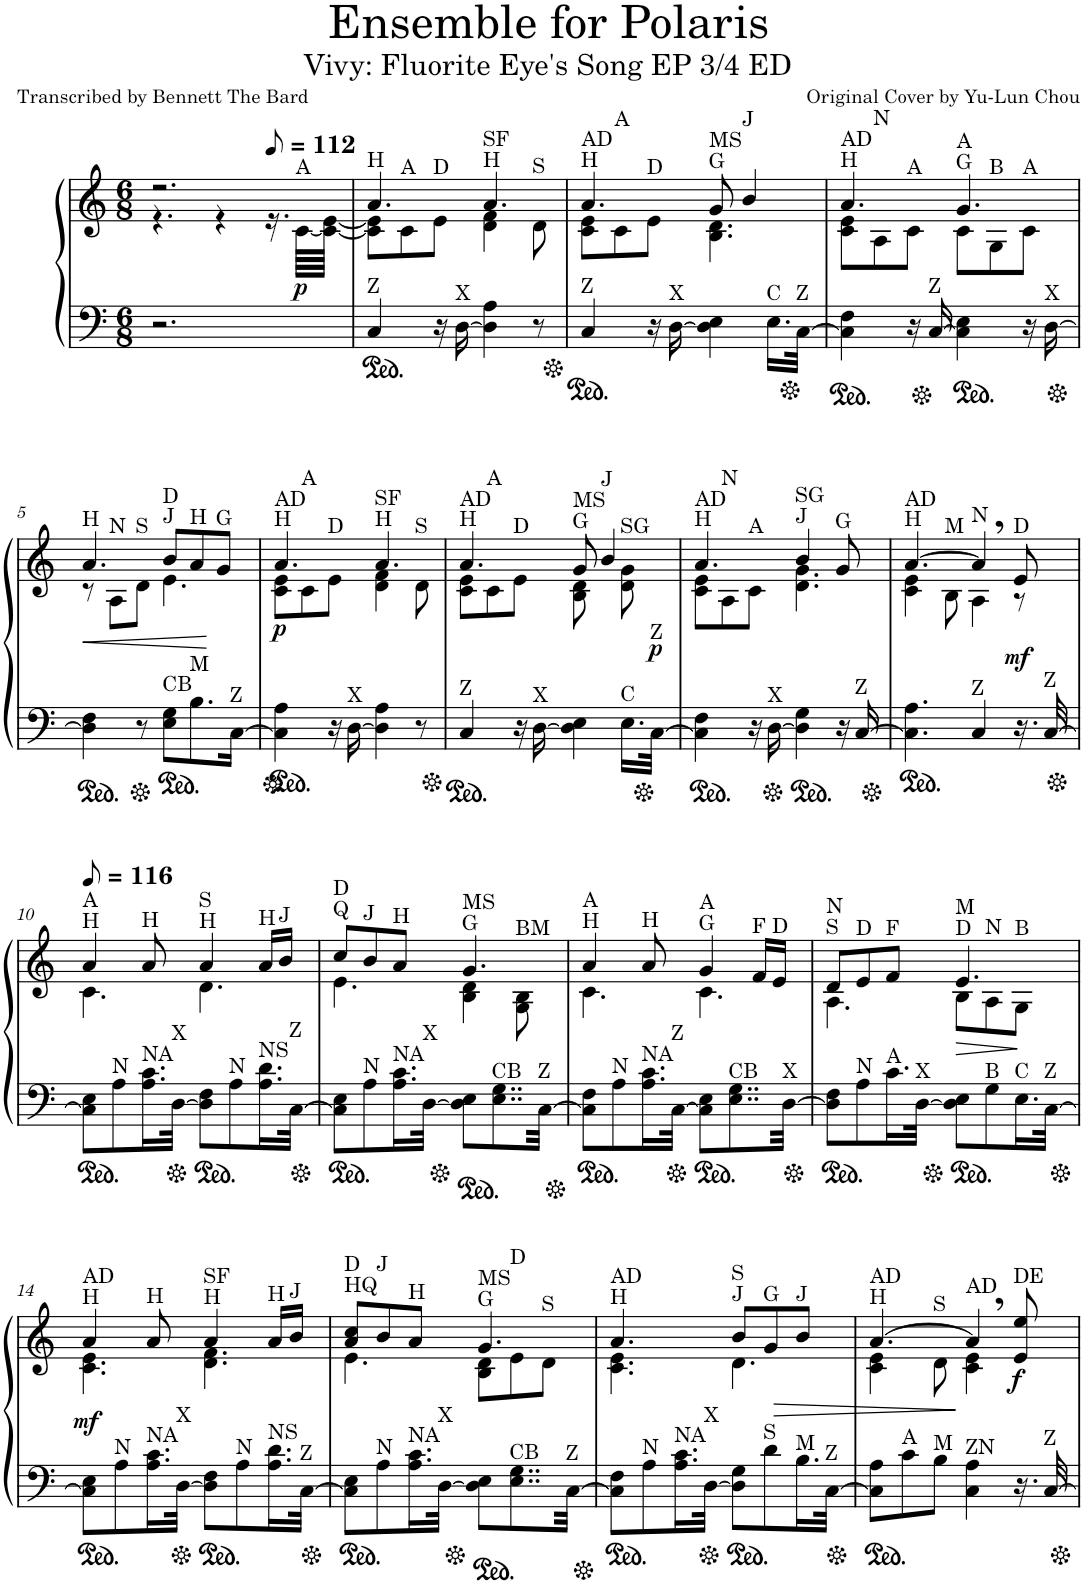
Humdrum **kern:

**kern	**kern	**dynam
*part1	*part1	*part1
*staff2	*staff1	*staff1/2
*I"Piano	*	*
*I'Pno.	*	*
*clefF4	*clefG2	*
*k[]	*k[]	*
*M6/8	*M6/8	*
=1	=1	=1
*	*^	*
2.r	2.r	4.r	.
.	.	4r	.
*	*MM56	*	*
.	.	16.r	.
!	!	!LO:TX:a:t=A	!
!	!	!	!LO:DY:b
.	.	[64c\LLLL	p
.	.	64c\_ [64e\JJJJ	.
=2	=2	=2	=2
!	!LO:TX:a:t=H	!	!
!LO:TX:a:t=Z	!	!	!
4C/	4.a/	8c\] 8e\]L	.
!	!	!LO:TX:a:t=A	!
.	.	8c\	.
!	!	!LO:TX:a:t=D	!
16r	.	8e\J	.
!LO:TX:a:t=X	!	!	!
[16D\	.	.	.
!	!LO:TX:a:t=H	!	!
!	!LO:TX:a:t=SF	!	!
4D\] 4A\	4.a/	4d\ 4f\	.
!	!	!LO:TX:a:t=S	!
8r	.	8d\	.
=3	=3	=3	=3
!	!LO:TX:a:t=H	!	!
!	!LO:TX:a:t=AD	!	!
!LO:TX:a:t=Z	!	!	!
4C/	4.a/	8c\ 8e\L	.
!	!	!LO:TX:a:t=A	!
.	.	8c\	.
!	!	!LO:TX:a:t=D	!
16r	.	8e\J	.
!LO:TX:a:t=X	!	!	!
[16D\	.	.	.
!	!LO:TX:a:t=G	!	!
!	!LO:TX:a:t=MS	!	!
4D\] 4E\	8g/	4.B\ 4.d\	.
!	!LO:TX:a:t=J	!	!
.	4b/	.	.
!LO:TX:a:t=C	!	!	!
16.E\LL	.	.	.
!LO:TX:a:t=Z	!	!	!
[32C\JJk	.	.	.
=4	=4	=4	=4
!	!LO:TX:a:t=H	!	!
!	!LO:TX:a:t=AD	!	!
4C\] 4F\	4.a/	8c\ 8e\L	.
!	!	!LO:TX:a:t=N	!
.	.	8A\	.
!	!	!LO:TX:a:t=A	!
16r	.	8c\J	.
!LO:TX:a:t=Z	!	!	!
[16C/	.	.	.
!	!LO:TX:a:t=G	!	!
!	!LO:TX:a:t=A	!	!
4C\] 4E\	4.g/	8c\L	.
!	!	!LO:TX:a:t=B	!
.	.	8G\	.
!	!	!LO:TX:a:t=A	!
16r	.	8c\J	.
!LO:TX:a:t=X	!	!	!
[16D\	.	.	.
!!LO:LB:g=z	!!
=5	=5	=5	=5
!	!LO:TX:a:t=H	!	!
!	!	!	!LO:HP:b
4D\] 4F\	4.a/	8r	<
!	!	!LO:TX:a:t=N	!
.	.	8A\L	.
!	!	!LO:TX:a:t=S	!
8r	.	8d\J	.
!	!LO:TX:a:t=J	!	!
!	!LO:TX:a:t=D	!	!
!LO:TX:a:t=CB	!	!	!
8E\ 8G\L	8b/L	4.e\	.
!	!LO:TX:a:t=H	!	!
!LO:TX:a:t=M	!	!	!
8.B\	8a/	.	.
!	!LO:TX:a:t=G	!	!
.	8g/J	.	[
!LO:TX:a:t=Z	!	!	!
[16C\Jk	.	.	.
=6	=6	=6	=6
!	!LO:TX:a:t=H	!	!
!	!LO:TX:a:t=AD	!	!
!	!	!	!LO:DY:b
4C\] 4A\	4.a/	8c\ 8e\L	p
!	!	!LO:TX:a:t=A	!
.	.	8c\	.
!	!	!LO:TX:a:t=D	!
16r	.	8e\J	.
!LO:TX:a:t=X	!	!	!
[16D\	.	.	.
!	!LO:TX:a:t=H	!	!
!	!LO:TX:a:t=SF	!	!
4D\] 4A\	4.a/	4d\ 4f\	.
!	!	!LO:TX:a:t=S	!
8r	.	8d\	.
=7	=7	=7	=7
!	!LO:TX:a:t=H	!	!
!	!LO:TX:a:t=AD	!	!
!LO:TX:a:t=Z	!	!	!
4C/	4.a/	8c\ 8e\L	.
!	!	!LO:TX:a:t=A	!
.	.	8c\	.
!	!	!LO:TX:a:t=D	!
16r	.	8e\J	.
!LO:TX:a:t=X	!	!	!
[16D\	.	.	.
!	!LO:TX:a:t=G	!	!
!	!LO:TX:a:t=MS	!	!
4D\] 4E\	8g/	8B\ 8d\	.
!	!LO:TX:a:t=J	!	!
.	4b/	8ryy	.
!	!	!LO:TX:a:t=SG	!
!LO:TX:a:t=C	!	!	!
16.E\LL	.	8d\ 8g\	.
!LO:TX:a:t=Z	!	!	!
!	!	!	!LO:DY:a=2
[32C\JJk	.	.	p
=8	=8	=8	=8
!	!LO:TX:a:t=H	!	!
!	!LO:TX:a:t=AD	!	!
4C\] 4F\	4.a/	8c\ 8e\L	.
!	!	!LO:TX:a:t=N	!
.	.	8A\	.
!	!	!LO:TX:a:t=A	!
16r	.	8c\J	.
!LO:TX:a:t=X	!	!	!
[16D\	.	.	.
!	!LO:TX:a:t=J	!	!
!	!LO:TX:a:t=SG	!	!
4D\] 4G\	4b/	4.d\ 4.g\	.
!	!LO:TX:a:t=G	!	!
16r	8g/	.	.
!LO:TX:a:t=Z	!	!	!
[16C/	.	.	.
=9	=9	=9	=9
!	!LO:TX:a:t=H	!	!
!	!LO:TX:a:t=AD	!	!
4.C\] 4.A\	[4.a/	4c\ 4e\	.
!	!	!LO:TX:a:t=M	!
.	.	8B\	.
!	!LO:TX:a:t=N	!	!
!LO:TX:a:t=Z	!	!	!
4C/	4a,/]	4A\	.
!	!LO:TX:a:t=D	!	!
!	!	!	!LO:DY:b
16.r	8e/	8r	mf
!LO:TX:a:t=Z	!	!	!
[32C/	.	.	.
!!LO:LB:g=z	!!
=10	=10	=10	=10
*	*MM58	*	*
!	!LO:TX:a:t=H	!	!
!	!LO:TX:a:t=A	!	!
8C\] 8E\L	4a/	4.c\	.
!LO:TX:a:t=N	!	!	!
8A\	.	.	.
!	!LO:TX:a:t=H	!	!
!LO:TX:a:t=NA	!	!	!
16.A\ 16.c\L	8a/	.	.
!LO:TX:a:t=X	!	!	!
[32D\JJk	.	.	.
!	!LO:TX:a:t=H	!	!
!	!LO:TX:a:t=S	!	!
8D\] 8F\L	4a/	4.d\	.
!LO:TX:a:t=N	!	!	!
8A\	.	.	.
!	!LO:TX:a:t=H	!	!
!LO:TX:a:t=NS	!	!	!
16.A\ 16.d\L	16a/LL	.	.
!	!LO:TX:a:t=J	!	!
.	16b/JJ	.	.
!LO:TX:a:t=Z	!	!	!
[32C\JJk	.	.	.
=11	=11	=11	=11
!	!LO:TX:a:t=Q	!	!
!	!LO:TX:a:t=D	!	!
8C\] 8E\L	8cc/L	4.e\	.
!	!LO:TX:a:t=J	!	!
!LO:TX:a:t=N	!	!	!
8A\	8b/	.	.
!	!LO:TX:a:t=H	!	!
!LO:TX:a:t=NA	!	!	!
16.A\ 16.c\L	8a/J	.	.
!LO:TX:a:t=X	!	!	!
[32D\JJk	.	.	.
!	!LO:TX:a:t=G	!	!
!	!LO:TX:a:t=MS	!	!
8D\] 8E\L	4.g/	4B\ 4d\	.
!LO:TX:a:t=CB	!	!	!
8..E\ 8..G\	.	.	.
!	!	!LO:TX:a:t=BM	!
.	.	8G\ 8B\	.
!LO:TX:a:t=Z	!	!	!
[32C\Jkk	.	.	.
=12	=12	=12	=12
!	!LO:TX:a:t=H	!	!
!	!LO:TX:a:t=A	!	!
8C\] 8F\L	4a/	4.c\	.
!LO:TX:a:t=N	!	!	!
8A\	.	.	.
!	!LO:TX:a:t=H	!	!
!LO:TX:a:t=NA	!	!	!
16.A\ 16.c\L	8a/	.	.
!LO:TX:a:t=Z	!	!	!
[32C\JJk	.	.	.
!	!LO:TX:a:t=G	!	!
!	!LO:TX:a:t=A	!	!
8C\] 8E\L	4g/	4.c\	.
!LO:TX:a:t=CB	!	!	!
8..E\ 8..G\	.	.	.
!	!LO:TX:a:t=F	!	!
.	16f/LL	.	.
!	!LO:TX:a:t=D	!	!
.	16e/JJ	.	.
!LO:TX:a:t=X	!	!	!
[32D\Jkk	.	.	.
=13	=13	=13	=13
!	!LO:TX:a:t=S	!	!
!	!LO:TX:a:t=N	!	!
8D\] 8F\L	8d/L	4.A\	.
!	!LO:TX:a:t=D	!	!
!LO:TX:a:t=N	!	!	!
8A\	8e/	.	.
!	!LO:TX:a:t=F	!	!
!LO:TX:a:t=A	!	!	!
16.c\L	8f/J	.	.
!LO:TX:a:t=X	!	!	!
[32D\JJk	.	.	.
!	!LO:TX:a:t=D	!	!
!	!LO:TX:a:t=M	!	!
!	!	!	!LO:HP:b
8D\] 8E\L	4.e/	8B\L	>
!	!	!LO:TX:a:t=N	!
!LO:TX:a:t=B	!	!	!
8G\	.	8A\	.
!	!	!LO:TX:a:t=B	!
!LO:TX:a:t=C	!	!	!
16.E\L	.	8G\J	]
!LO:TX:a:t=Z	!	!	!
[32C\JJk	.	.	.
!!LO:LB:g=z	!!
=14	=14	=14	=14
!	!LO:TX:a:t=H	!	!
!	!LO:TX:a:t=AD	!	!
!	!	!	!LO:DY:a=2
8C\] 8E\L	4a/	4.c\ 4.e\	mf
!LO:TX:a:t=N	!	!	!
8A\	.	.	.
!	!LO:TX:a:t=H	!	!
!LO:TX:a:t=NA	!	!	!
16.A\ 16.c\L	8a/	.	.
!LO:TX:a:t=X	!	!	!
[32D\JJk	.	.	.
!	!LO:TX:a:t=H	!	!
!	!LO:TX:a:t=SF	!	!
8D\] 8F\L	4a/	4.d\ 4.f\	.
!LO:TX:a:t=N	!	!	!
8A\	.	.	.
!	!LO:TX:a:t=H	!	!
!LO:TX:a:t=NS	!	!	!
16.A\ 16.d\L	16a/LL	.	.
!	!LO:TX:a:t=J	!	!
.	16b/JJ	.	.
!LO:TX:a:t=Z	!	!	!
[32C\JJk	.	.	.
=15	=15	=15	=15
!	!LO:TX:a:t=HQ	!	!
!	!LO:TX:a:t=D	!	!
8C\] 8E\L	8a/ 8cc/L	4.e\	.
!	!LO:TX:a:t=J	!	!
!LO:TX:a:t=N	!	!	!
8A\	8b/	.	.
!	!LO:TX:a:t=H	!	!
!LO:TX:a:t=NA	!	!	!
16.A\ 16.c\L	8a/J	.	.
!LO:TX:a:t=X	!	!	!
[32D\JJk	.	.	.
!	!LO:TX:a:t=G	!	!
!	!LO:TX:a:t=MS	!	!
8D\] 8E\L	4.g/	8B\ 8d\L	.
!	!	!LO:TX:a:t=D	!
!LO:TX:a:t=CB	!	!	!
8..E\ 8..G\	.	8e\	.
!	!	!LO:TX:a:t=S	!
.	.	8d\J	.
!LO:TX:a:t=Z	!	!	!
[32C\Jkk	.	.	.
=16	=16	=16	=16
!	!LO:TX:a:t=H	!	!
!	!LO:TX:a:t=AD	!	!
8C\] 8F\L	4.a/	4.c\ 4.e\	.
!LO:TX:a:t=N	!	!	!
8A\	.	.	.
!LO:TX:a:t=NA	!	!	!
16.A\ 16.c\L	.	.	.
!LO:TX:a:t=X	!	!	!
[32D\JJk	.	.	.
!	!LO:TX:a:t=J	!	!
!	!LO:TX:a:t=S	!	!
8D\] 8G\L	8b/L	4.d\	.
!	!LO:TX:a:t=G	!	!
!LO:TX:a:t=S	!	!	!
!	!	!	!LO:HP:b
8d\	8g/	.	>
!	!LO:TX:a:t=J	!	!
!LO:TX:a:t=M	!	!	!
16.B\L	8b/J	.	.
!LO:TX:a:t=Z	!	!	!
[32C\JJk	.	.	.
=17	=17	=17	=17
!	!LO:TX:a:t=H	!	!
!	!LO:TX:a:t=AD	!	!
8C\] 8A\L	[4.a/	4c\ 4e\	.
!LO:TX:a:t=A	!	!	!
8c\	.	.	.
!	!	!LO:TX:a:t=S	!
!LO:TX:a:t=M	!	!	!
8B\J	.	8d\	.
!	!LO:TX:a:t=AD	!	!
!LO:TX:a:t=ZN	!	!	!
4C\ 4A\	4a,/]	4c\ 4e\	]
!	!LO:TX:a:t=DE	!	!
!	!	!	!LO:DY:b
16.r	8e/ 8ee/	8ryy	f
!LO:TX:a:t=Z	!	!	!
[32C/	.	.	.
*	*v	*v	*
=	=	=
*-	*-	*-
